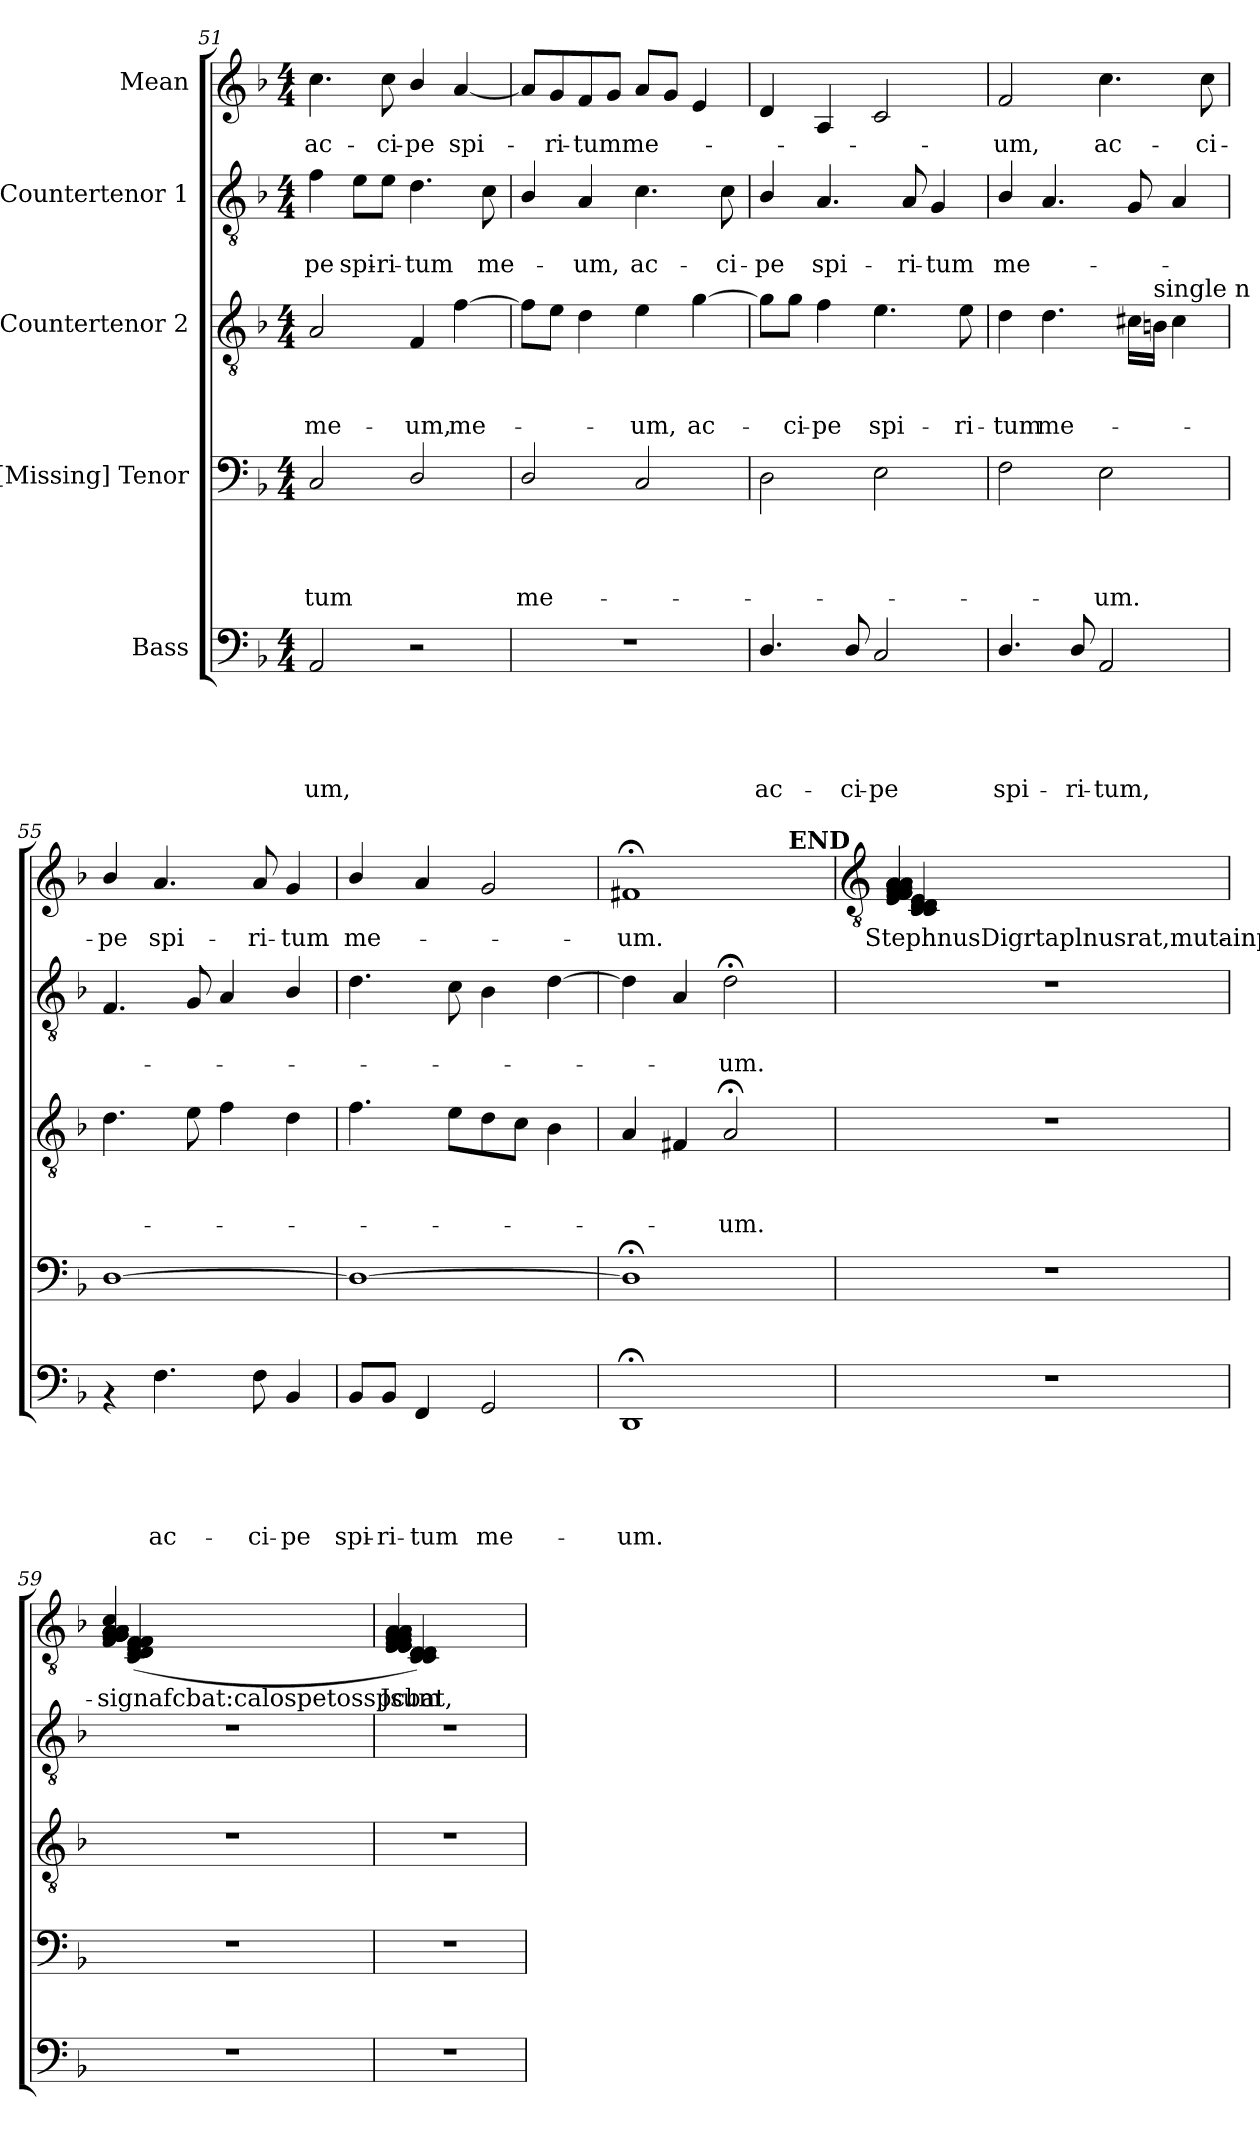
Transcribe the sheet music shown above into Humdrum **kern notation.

**kern	**text	**text	**text	**text	**text	**kern	**text	**text	**text	**text	**kern	**text	**text	**text	**kern	**text	**text	**kern	**text
*part5	*part5	*part5	*part5	*part5	*part5	*part4	*part4	*part4	*part4	*part4	*part3	*part3	*part3	*part3	*part2	*part2	*part2	*part1	*part1
*staff5	*staff5	*staff5	*staff5	*staff5	*staff5	*staff4	*staff4	*staff4	*staff4	*staff4	*staff3	*staff3	*staff3	*staff3	*staff2	*staff2	*staff2	*staff1	*staff1
*I"Bass	*	*	*	*	*	*I"[Missing] Tenor	*	*	*	*	*I"Countertenor 2	*	*	*	*I"Countertenor 1	*	*	*I"Mean	*
*clefF4	*	*	*	*	*	*clefF4	*	*	*	*	*clefGv2	*	*	*	*clefGv2	*	*	*clefG2	*
*k[b-]	*	*	*	*	*	*k[b-]	*	*	*	*	*k[b-]	*	*	*	*k[b-]	*	*	*k[b-]	*
*F:	*	*	*	*	*	*F:	*	*	*	*	*F:	*	*	*	*F:	*	*	*F:	*
*M4/4	*	*	*	*	*	*M4/4	*	*	*	*	*M4/4	*	*	*	*M4/4	*	*	*M4/4	*
=51	=51	=51	=51	=51	=51	=51	=51	=51	=51	=51	=51	=51	=51	=51	=51	=51	=51	=51	=51
!	!	!	!	!	!LO:LY:b	!	!	!	!	!LO:LY:b	!	!	!	!LO:LY:b	!	!	!LO:LY:b	!	!LO:LY:b
2AA/	.	.	.	.	-um,	2C/	.	.	.	-tum	2A/	.	.	me-	4f\	.	-pe	4.cc\	ac-
!	!	!	!	!	!	!	!	!	!	!	!	!	!	!	!	!	!LO:LY:b	!	!
.	.	.	.	.	.	.	.	.	.	.	.	.	.	.	8e\L	.	spi-	.	.
!	!	!	!	!	!	!	!	!	!	!	!	!	!	!	!	!	!LO:LY:b	!	!LO:LY:b
.	.	.	.	.	.	.	.	.	.	.	.	.	.	.	8e\J	.	-ri-	8cc\	-ci-
!	!	!	!	!	!	!	!	!	!	!	!	!	!	!LO:LY:b	!	!	!LO:LY:b	!	!LO:LY:b
2r	.	.	.	.	.	2D/	.	.	.	.	4F/	.	.	-um,	4.d\	.	-tum	4b-/	-pe
!	!	!	!	!	!	!	!	!	!	!	!	!	!	!LO:LY:b	!	!	!	!	!LO:LY:b
.	.	.	.	.	.	.	.	.	.	.	[>4f\	.	.	me-	.	.	.	[<4a/	spi-
!	!	!	!	!	!	!	!	!	!	!	!	!	!	!	!	!	!LO:LY:b	!	!
.	.	.	.	.	.	.	.	.	.	.	.	.	.	.	8c\	.	me-	.	.
=52!	=52!	=52!	=52!	=52!	=52!	=52!	=52!	=52!	=52!	=52!	=52!	=52!	=52!	=52!	=52!	=52!	=52!	=52!	=52!
!	!	!	!	!	!	!	!	!	!	!LO:LY:b	!	!	!	!	!	!	!	!	!
1r	.	.	.	.	.	2D/	.	.	.	me-	8f\L]	.	.	.	4B-/	.	.	8a/L]	.
!	!	!	!	!	!	!	!	!	!	!	!	!	!	!	!	!	!	!	!LO:LY:b
.	.	.	.	.	.	.	.	.	.	.	8e\J	.	.	.	.	.	.	8g/	-ri-
!	!	!	!	!	!	!	!	!	!	!	!	!	!	!	!	!	!LO:LY:b	!	!LO:LY:b
.	.	.	.	.	.	.	.	.	.	.	4d\	.	.	.	4A/	.	-um,	8f/	-tumme-
.	.	.	.	.	.	.	.	.	.	.	.	.	.	.	.	.	.	8g/J	.
!	!	!	!	!	!	!	!	!	!	!	!	!	!	!LO:LY:b	!	!	!LO:LY:b	!	!
.	.	.	.	.	.	2C/	.	.	.	.	4e\	.	.	-um,	4.c\	.	ac-	8a/L	.
.	.	.	.	.	.	.	.	.	.	.	.	.	.	.	.	.	.	8g/J	.
!	!	!	!	!	!	!	!	!	!	!	!	!	!	!LO:LY:b	!	!	!	!	!
.	.	.	.	.	.	.	.	.	.	.	[<4g\	.	.	ac-	.	.	.	4e/	.
!	!	!	!	!	!	!	!	!	!	!	!	!	!	!	!	!	!LO:LY:b	!	!
.	.	.	.	.	.	.	.	.	.	.	.	.	.	.	8c\	.	-ci-	.	.
!!LO:PB:g=z
=53!	=53!	=53!	=53!	=53!	=53!	=53!	=53!	=53!	=53!	=53!	=53!	=53!	=53!	=53!	=53!	=53!	=53!	=53!	=53!
!	!	!	!	!	!LO:LY:b	!	!	!	!	!	!	!	!	!	!	!	!LO:LY:b	!	!
4.D/	.	.	.	.	ac-	2D\	.	.	.	.	8g\L]	.	.	.	4B-/	.	-pe	4d/	.
!	!	!	!	!	!	!	!	!	!	!	!	!	!	!LO:LY:b	!	!	!	!	!
.	.	.	.	.	.	.	.	.	.	.	8g\J	.	.	-ci-	.	.	.	.	.
!	!	!	!	!	!	!	!	!	!	!	!	!	!	!LO:LY:b	!	!	!LO:LY:b	!	!
.	.	.	.	.	.	.	.	.	.	.	4f\	.	.	-pe	4.A/	.	spi-	4A/	.
!	!	!	!	!	!LO:LY:b	!	!	!	!	!	!	!	!	!	!	!	!	!	!
8D/	.	.	.	.	-ci-	.	.	.	.	.	.	.	.	.	.	.	.	.	.
!	!	!	!	!	!LO:LY:b	!	!	!	!	!	!	!	!	!LO:LY:b	!	!	!	!	!
2C/	.	.	.	.	-pe	2E\	.	.	.	.	4.e\	.	.	spi-	.	.	.	2c/	.
!	!	!	!	!	!	!	!	!	!	!	!	!	!	!	!	!	!LO:LY:b	!	!
.	.	.	.	.	.	.	.	.	.	.	.	.	.	.	8A/	.	-ri-	.	.
!	!	!	!	!	!	!	!	!	!	!	!	!	!	!	!	!	!LO:LY:b	!	!
.	.	.	.	.	.	.	.	.	.	.	.	.	.	.	4G/	.	-tum	.	.
!	!	!	!	!	!	!	!	!	!	!	!	!	!	!LO:LY:b	!	!	!	!	!
.	.	.	.	.	.	.	.	.	.	.	8e\	.	.	-ri-	.	.	.	.	.
=54!	=54!	=54!	=54!	=54!	=54!	=54!	=54!	=54!	=54!	=54!	=54!	=54!	=54!	=54!	=54!	=54!	=54!	=54!	=54!
!	!	!	!	!	!LO:LY:b	!	!	!	!	!	!	!	!	!LO:LY:b	!	!	!LO:LY:b	!	!LO:LY:b
4.D/	.	.	.	.	spi-	2F\	.	.	.	.	4d\	.	.	-tum	4B-/	.	me-	2f/	-um,
!	!	!	!	!	!	!	!	!	!	!	!	!	!	!LO:LY:b	!	!	!	!	!
.	.	.	.	.	.	.	.	.	.	.	4.d\	.	.	me-	4.A/	.	.	.	.
!	!	!	!	!	!LO:LY:b	!	!	!	!	!	!	!	!	!	!	!	!	!	!
8D/	.	.	.	.	-ri-	.	.	.	.	.	.	.	.	.	.	.	.	.	.
!	!	!	!	!	!LO:LY:b	!	!	!	!	!LO:LY:b	!	!	!	!	!	!	!	!	!LO:LY:b
2AA/	.	.	.	.	-tum,	2E\	.	.	.	-um.	.	.	.	.	.	.	.	4.cc\	ac-
.	.	.	.	.	.	.	.	.	.	.	16c#X\LL	.	.	.	8G/	.	.	.	.
!	!	!	!	!	!	!	!	!	!	!	!LO:TX:a:t=single n	!	!	!	!	!	!	!	!
.	.	.	.	.	.	.	.	.	.	.	16B\JJ	.	.	.	.	.	.	.	.
.	.	.	.	.	.	.	.	.	.	.	4c#\	.	.	.	4A/	.	.	.	.
!	!	!	!	!	!	!	!	!	!	!	!	!	!	!	!	!	!	!	!LO:LY:b
.	.	.	.	.	.	.	.	.	.	.	.	.	.	.	.	.	.	8cc\	-ci-
=55!	=55!	=55!	=55!	=55!	=55!	=55!	=55!	=55!	=55!	=55!	=55!	=55!	=55!	=55!	=55!	=55!	=55!	=55!	=55!
!	!	!	!	!	!	!	!	!	!	!	!	!	!	!	!	!	!	!	!LO:LY:b
4rAA	.	.	.	.	.	[>1D	.	.	.	.	4.d\	.	.	.	4.F/	.	.	4b-/	-pe
!	!	!	!	!	!LO:LY:b	!	!	!	!	!	!	!	!	!	!	!	!	!	!LO:LY:b
4.F\	.	.	.	.	ac-	.	.	.	.	.	.	.	.	.	.	.	.	4.a/	spi-
.	.	.	.	.	.	.	.	.	.	.	8e\	.	.	.	8G/	.	.	.	.
.	.	.	.	.	.	.	.	.	.	.	4f\	.	.	.	4A/	.	.	.	.
!	!	!	!	!	!LO:LY:b	!	!	!	!	!	!	!	!	!	!	!	!	!	!LO:LY:b
8F\	.	.	.	.	-ci-	.	.	.	.	.	.	.	.	.	.	.	.	8a/	-ri-
!	!	!	!	!	!LO:LY:b	!	!	!	!	!	!	!	!	!	!	!	!	!	!LO:LY:b
4BB-/	.	.	.	.	-pe	.	.	.	.	.	4d\	.	.	.	4B-/	.	.	4g/	-tum
=56!	=56!	=56!	=56!	=56!	=56!	=56!	=56!	=56!	=56!	=56!	=56!	=56!	=56!	=56!	=56!	=56!	=56!	=56!	=56!
!	!	!	!	!	!LO:LY:b	!	!	!	!	!	!	!	!	!	!	!	!	!	!LO:LY:b
8BB-/L	.	.	.	.	spi-	1D_	.	.	.	.	4.f\	.	.	.	4.d\	.	.	4b-/	me-
!	!	!	!	!	!LO:LY:b	!	!	!	!	!	!	!	!	!	!	!	!	!	!
8BB-/J	.	.	.	.	-ri-	.	.	.	.	.	.	.	.	.	.	.	.	.	.
!	!	!	!	!	!LO:LY:b	!	!	!	!	!	!	!	!	!	!	!	!	!	!
4FF/	.	.	.	.	-tum	.	.	.	.	.	.	.	.	.	.	.	.	4a/	.
.	.	.	.	.	.	.	.	.	.	.	8e\L	.	.	.	8c\	.	.	.	.
!	!	!	!	!	!LO:LY:b	!	!	!	!	!	!	!	!	!	!	!	!	!	!
2GG/	.	.	.	.	me-	.	.	.	.	.	8d\	.	.	.	4B-\	.	.	2g/	.
.	.	.	.	.	.	.	.	.	.	.	8c\J	.	.	.	.	.	.	.	.
.	.	.	.	.	.	.	.	.	.	.	4B-\	.	.	.	[>4d\	.	.	.	.
=57!	=57!	=57!	=57!	=57!	=57!	=57!	=57!	=57!	=57!	=57!	=57!	=57!	=57!	=57!	=57!	=57!	=57!	=57!	=57!
!	!	!	!	!	!LO:LY:b	!	!	!	!	!	!	!	!	!	!	!	!	!	!LO:LY:b
*	*	*	*	*	*	*	*	*	*	*	*	*	*	*	*	*	*	*^	*
1DD;	.	.	.	.	-um.	1D;<]	.	.	.	.	4A/	.	.	.	4d\]	.	.	1f#X;	2ryy	-um.
.	.	.	.	.	.	.	.	.	.	.	4F#X/	.	.	.	4A/	.	.	.	.	.
!	!	!	!	!	!	!	!	!	!	!	!	!	!	!LO:LY:b	!	!	!LO:LY:b	!	!	!
.	.	.	.	.	.	.	.	.	.	.	2A;/	.	.	-um.	2d;<\	.	-um.	.	4ryy	.
.	.	.	.	.	.	.	.	.	.	.	.	.	.	.	.	.	.	.	32ryy	.
!	!	!	!	!	!	!	!	!	!	!	!	!	!	!	!	!	!	!	!LO:TX:a:B:t=END	!
.	.	.	.	.	.	.	.	.	.	.	.	.	.	.	.	.	.	.	8..ryy	.
!!LO:PB:g=z	!!
=58!	=58!	=58!	=58!	=58!	=58!	=58!	=58!	=58!	=58!	=58!	=58!	=58!	=58!	=58!	=58!	=58!	=58!	=58!	=58!	=58!
*	*	*	*	*	*	*	*	*	*	*	*	*	*	*	*	*	*	*clefGv2	*	*
!	!	!	!	!	!	!	!	!	!	!	!	!	!	!	!	!	!	!	!	!LO:LY:b
1r	.	.	.	.	.	1r	.	.	.	.	1r	.	.	.	1r	.	.	(4E/ 4F/ 4F/ 4F/ 4G/ 4G/ 4A/ 4A/ 4A/ 4A/ 4A/ 4A/	(4C/ 4C/ 4D/ 4D/ 4D/ 4D/ 4E/	StephnusDigrtaplnusrat,mutainplbe-
.	.	.	.	.	.	.	.	.	.	.	.	.	.	.	.	.	.	2.ryy	2.ryy	.
!!LO:LB:g=z	!!
=59	=59	=59	=59	=59	=59	=59	=59	=59	=59	=59	=59	=59	=59	=59	=59	=59	=59	=59	=59	=59
!	!	!	!	!	!	!	!	!	!	!	!	!	!	!	!	!	!	!	!	!LO:LY:b
1r	.	.	.	.	.	1r	.	.	.	.	1r	.	.	.	1r	.	.	4F/ 4G/ 4G/ 4G/ 4A/ 4A/ 4A/ 4A/ 4A/ 4A/ 4A/ 4c/	(4C/ 4D/ 4D/ 4D/ 4E/ 4F/ 4F/ 4F/	-signafcbat:calospetosspcbat,
.	.	.	.	.	.	.	.	.	.	.	.	.	.	.	.	.	.	2.ryy	2.ryy	.
!!LO:LB:g=z	!!
=60	=60	=60	=60	=60	=60	=60	=60	=60	=60	=60	=60	=60	=60	=60	=60	=60	=60	=60	=60	=60
!	!	!	!	!	!	!	!	!	!	!	!	!	!	!	!	!	!	!	!	!LO:LY:b
1r	.	.	.	.	.	1r	.	.	.	.	1r	.	.	.	1r	.	.	(4E/ 4E/ 4E/ 4E/ 4F/ 4F/ 4G/ 4G/ 4G/ 4A/ 4A/ 4A/	(4C/ 4C/ 4D/ 4D/ 4D/ 4D/ 4D/ 4D/)	Jsum-
.	.	.	.	.	.	.	.	.	.	.	.	.	.	.	.	.	.	2.ryy	2.ryy	.
*	*	*	*	*	*	*	*	*	*	*	*	*	*	*	*	*	*	*v	*v	*
=!	=!	=!	=!	=!	=!	=!	=!	=!	=!	=!	=!	=!	=!	=!	=!	=!	=!	=!	=!
*-	*-	*-	*-	*-	*-	*-	*-	*-	*-	*-	*-	*-	*-	*-	*-	*-	*-	*-	*-
